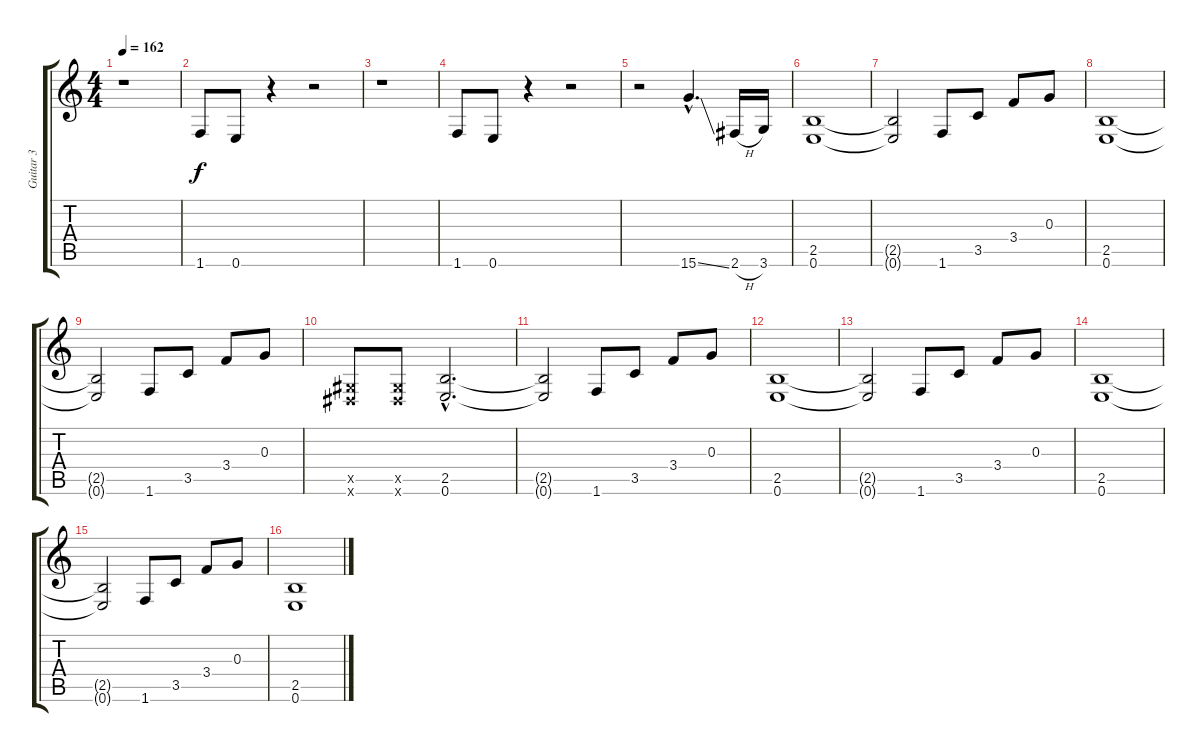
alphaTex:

\track ("Guitar 3" "Guitar 3") {instrument distortionguitar}
\staff {score tabs}
\tuning (E4 B3 G3 D3 A2 E2) {hide}
\ts (4 4)
\tempo 162
\clef g2
\ks c
r.1{dy f} |
1.6.8 0.6.8 r.4 r.2 |
r.1 |
1.6.8 0.6.8 r.4 r.2 |
r.2 15.6{ss hac}.4{d} 2.6{h}.16 3.6.16 |
(2.5 0.6).1 |
(2.5{t} 0.6{t}).2 1.6.8 3.5.8 3.4.8 0.3.8 |
(2.5 0.6).1 |
(2.5{t} 0.6{t}).2 1.6.8 3.5.8 3.4.8 0.3.8 |
(-1.5{x} -1.6{x}).8 (-1.5{x} -1.6{x}).8 (2.5{hac} 0.6{hac}).2{d} |
(2.5{t} 0.6{t}).2 1.6.8 3.5.8 3.4.8 0.3.8 |
(2.5 0.6).1 |
(2.5{t} 0.6{t}).2 1.6.8 3.5.8 3.4.8 0.3.8 |
(2.5 0.6).1 |
(2.5{t} 0.6{t}).2 1.6.8 3.5.8 3.4.8 0.3.8 |
(2.5 0.6).1
